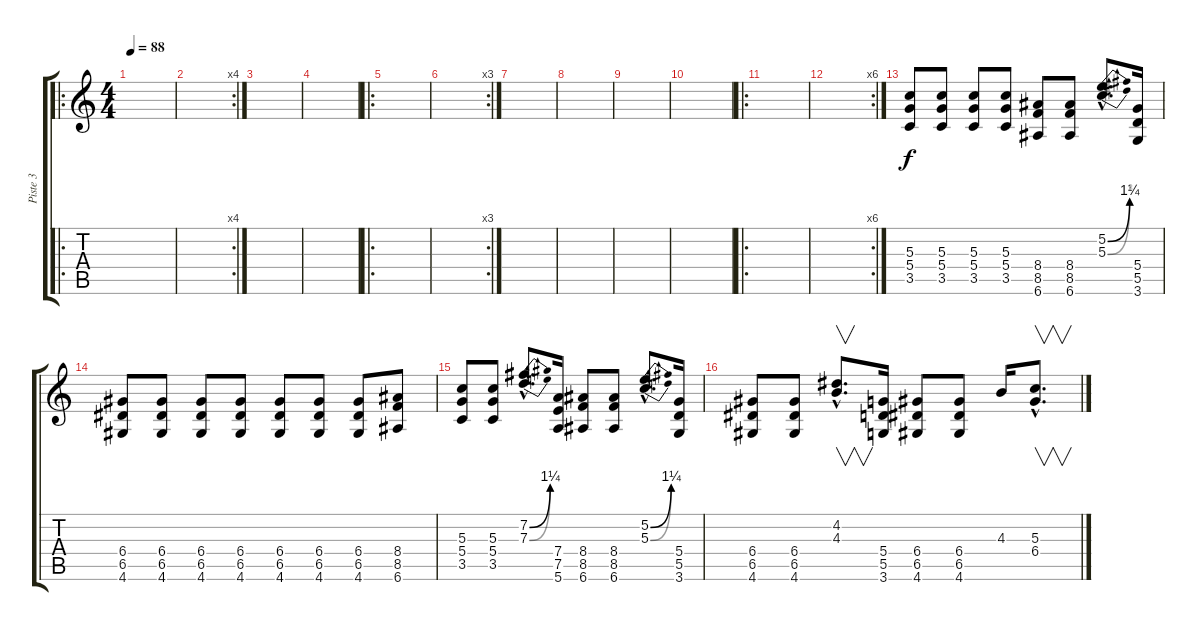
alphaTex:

\track ("Piste 3" "Piste 3") {instrument electricguitarclean}
\staff {score tabs}
\tuning (E4 B3 G3 D3 A2 E2) {hide}
\ro
\ts (4 4)
\tempo 88
\clef g2
\ks c
|
\rc 4
|
|
|
\ro
|
\rc 3
|
|
|
|
|
\ro
|
\rc 6
|
(5.3 5.4 3.5).8 (5.3 5.4 3.5).8 (5.3 5.4 3.5).8 (5.3 5.4 3.5).8 (8.4 8.5 6.6).8 (8.4 8.5 6.6).8 (5.2{be (bend 0 0 60 5) hac} 5.3{be (bend 0 0 60 7) hac}).8{d} (5.4 5.5 3.6).16 |
(6.4 6.5 4.6).8 (6.4 6.5 4.6).8 (6.4 6.5 4.6).8 (6.4 6.5 4.6).8 (6.4 6.5 4.6).8 (6.4 6.5 4.6).8 (6.4 6.5 4.6).8 (8.4 8.5 6.6).8 |
(5.3 5.4 3.5).8 (5.3 5.4 3.5).8 (7.2{be (bend 0 0 60 5) hac} 7.3{be (bend 0 0 60 5) hac}).8{d} (7.4 7.5 5.6).16 (8.4 8.5 6.6).8 (8.4 8.5 6.6).8 (5.2{be (bend 0 0 60 5) hac} 5.3{be (bend 0 0 60 5) hac}).8{d} (5.4 5.5 3.6).16 |
(6.4 6.5 4.6).8 (6.4 6.5 4.6).8 (4.2{hac} 4.3{hac}).8{v d} (5.4 5.5 3.6).16 (6.4 6.5 4.6).8 (6.4 6.5 4.6).8 4.3.16 (5.3{hac} 6.4{ss hac}).8{v d}
